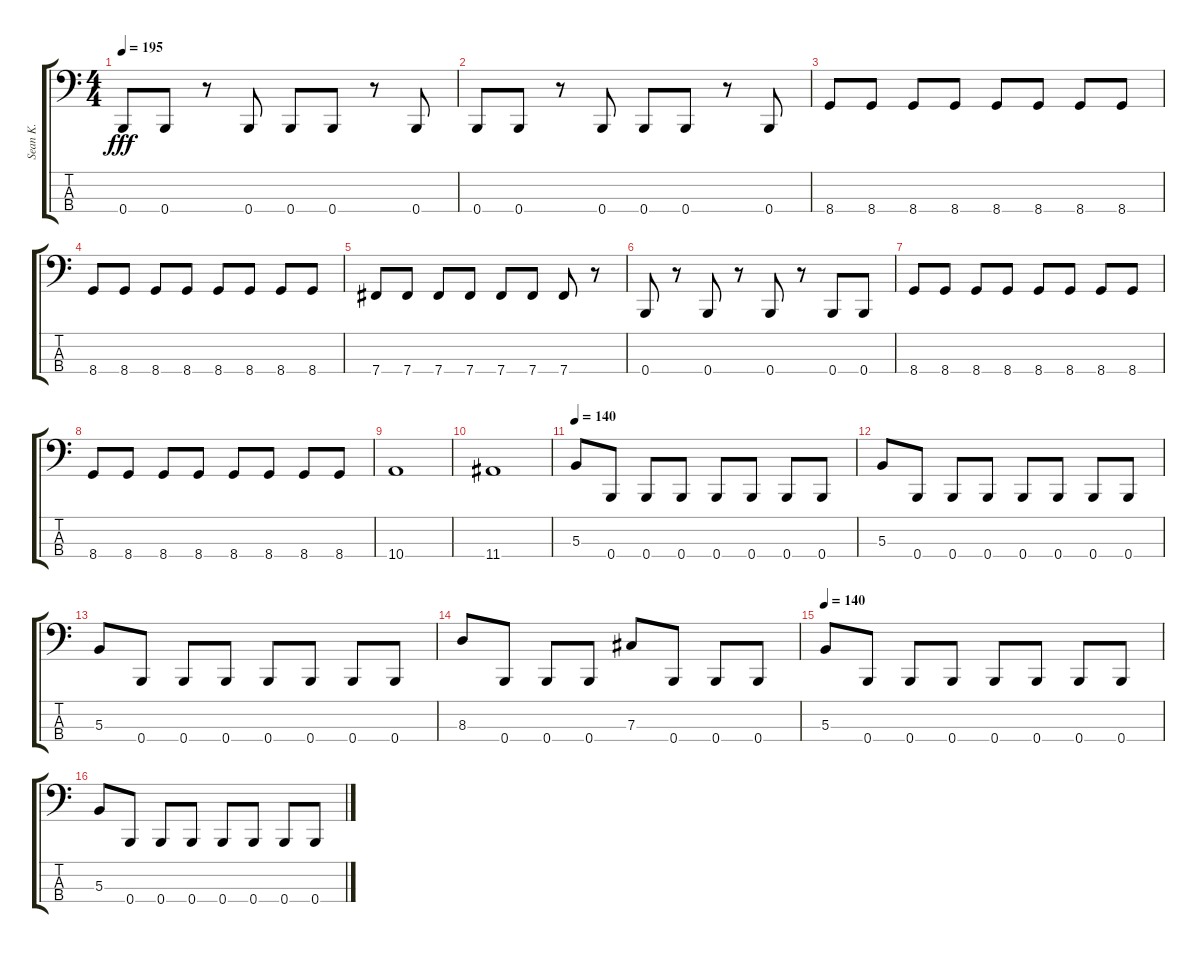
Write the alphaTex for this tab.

\track ("Sean K." "Sean K.") {instrument electricbasspick}
\staff {score tabs}
\tuning (E2 B1 Gb1 B0) {hide}
\ts (4 4)
\tempo 195
\clef f4
\ks c
0.4.8{dy fff} 0.4.8 r.8 0.4.8 0.4.8 0.4.8 r.8 0.4.8 |
0.4.8 0.4.8 r.8 0.4.8 0.4.8 0.4.8 r.8 0.4.8 |
8.4.8 8.4.8 8.4.8 8.4.8 8.4.8 8.4.8 8.4.8 8.4.8 |
8.4.8 8.4.8 8.4.8 8.4.8 8.4.8 8.4.8 8.4.8 8.4.8 |
7.4.8 7.4.8 7.4.8 7.4.8 7.4.8 7.4.8 7.4.8 r.8 |
0.4.8 r.8 0.4.8 r.8 0.4.8 r.8 0.4.8 0.4.8 |
8.4.8 8.4.8 8.4.8 8.4.8 8.4.8 8.4.8 8.4.8 8.4.8 |
8.4.8 8.4.8 8.4.8 8.4.8 8.4.8 8.4.8 8.4.8 8.4.8 |
10.4.1 |
11.4.1 |
\tempo 140
5.3.8 0.4.8 0.4.8 0.4.8 0.4.8 0.4.8 0.4.8 0.4.8 |
5.3.8 0.4.8 0.4.8 0.4.8 0.4.8 0.4.8 0.4.8 0.4.8 |
5.3.8 0.4.8 0.4.8 0.4.8 0.4.8 0.4.8 0.4.8 0.4.8 |
8.3.8 0.4.8 0.4.8 0.4.8 7.3.8 0.4.8 0.4.8 0.4.8 |
\tempo 140
5.3.8 0.4.8 0.4.8 0.4.8 0.4.8 0.4.8 0.4.8 0.4.8 |
5.3.8 0.4.8 0.4.8 0.4.8 0.4.8 0.4.8 0.4.8 0.4.8
